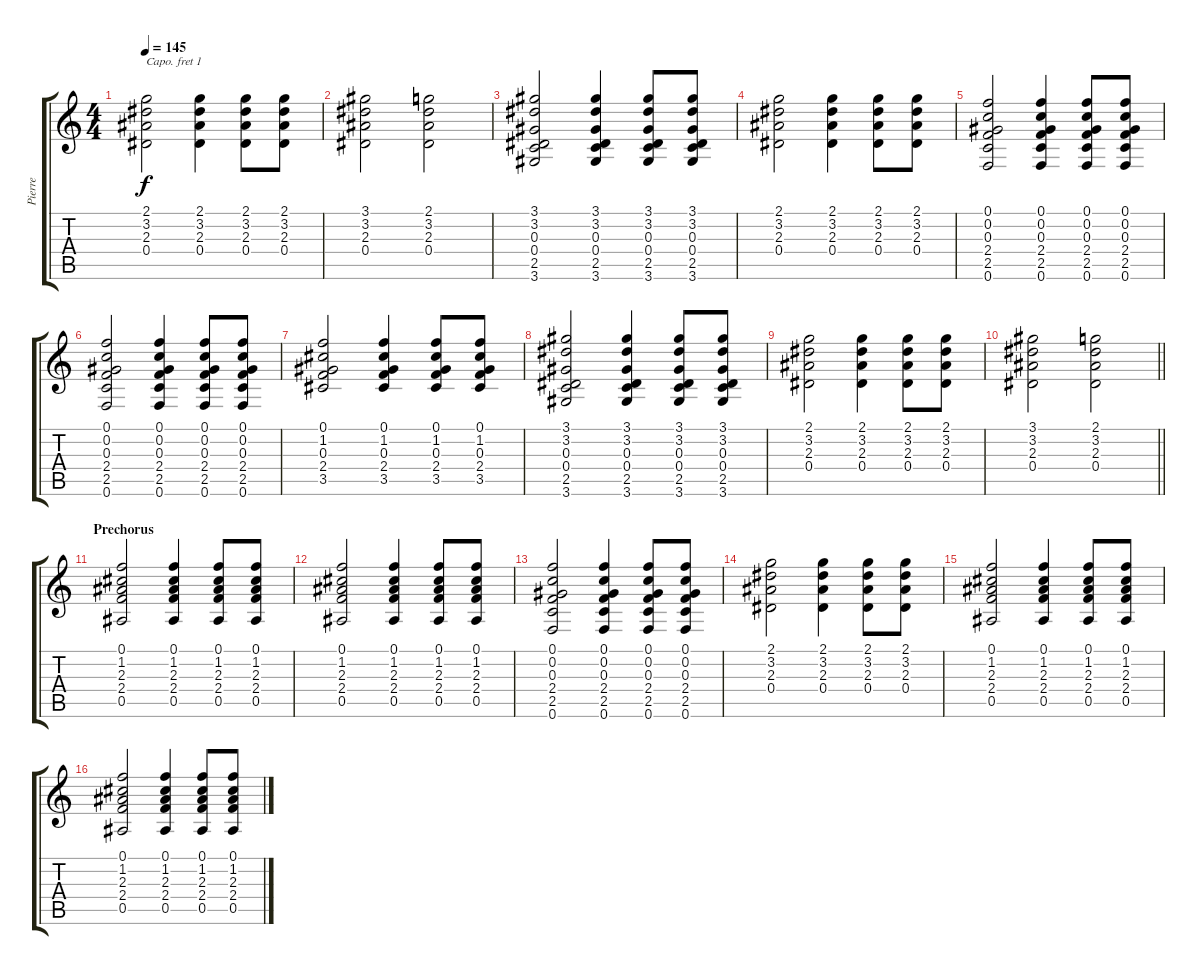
\track ("Pierre" "Pierre") {instrument acousticguitarsteel}
\staff {score tabs}
\capo 1
\tuning (E4 B3 G3 D3 A2 E2) {hide}
\ts (4 4)
\tempo 145
\clef g2
\ks c
(2.1 3.2 2.3 0.4).2{dy f} (2.1 3.2 2.3 0.4).4 (2.1 3.2 2.3 0.4).8 (2.1 3.2 2.3 0.4).8 |
(3.1 3.2 2.3 0.4).2 (2.1 3.2 2.3 0.4).2 |
(3.1 3.2 0.3 0.4 2.5 3.6).2 (3.1 3.2 0.3 0.4 2.5 3.6).4 (3.1 3.2 0.3 0.4 2.5 3.6).8 (3.1 3.2 0.3 0.4 2.5 3.6).8 |
(2.1 3.2 2.3 0.4).2 (2.1 3.2 2.3 0.4).4 (2.1 3.2 2.3 0.4).8 (2.1 3.2 2.3 0.4).8 |
(0.1 0.2 0.3 2.4 2.5 0.6).2 (0.1 0.2 0.3 2.4 2.5 0.6).4 (0.1 0.2 0.3 2.4 2.5 0.6).8 (0.1 0.2 0.3 2.4 2.5 0.6).8 |
(0.1 0.2 0.3 2.4 2.5 0.6).2 (0.1 0.2 0.3 2.4 2.5 0.6).4 (0.1 0.2 0.3 2.4 2.5 0.6).8 (0.1 0.2 0.3 2.4 2.5 0.6).8 |
(0.1 1.2 0.3 2.4 3.5).2 (0.1 1.2 0.3 2.4 3.5).4 (0.1 1.2 0.3 2.4 3.5).8 (0.1 1.2 0.3 2.4 3.5).8 |
(3.1 3.2 0.3 0.4 2.5 3.6).2 (3.1 3.2 0.3 0.4 2.5 3.6).4 (3.1 3.2 0.3 0.4 2.5 3.6).8 (3.1 3.2 0.3 0.4 2.5 3.6).8 |
(2.1 3.2 2.3 0.4).2 (2.1 3.2 2.3 0.4).4 (2.1 3.2 2.3 0.4).8 (2.1 3.2 2.3 0.4).8 |
\barLineRight lightlight
(3.1 3.2 2.3 0.4).2 (2.1 3.2 2.3 0.4).2 |
\section ("" "Prechorus")
(0.1 1.2 2.3 2.4 0.5).2 (0.1 1.2 2.3 2.4 0.5).4 (0.1 1.2 2.3 2.4 0.5).8 (0.1 1.2 2.3 2.4 0.5).8 |
(0.1 1.2 2.3 2.4 0.5).2 (0.1 1.2 2.3 2.4 0.5).4 (0.1 1.2 2.3 2.4 0.5).8 (0.1 1.2 2.3 2.4 0.5).8 |
(0.1 0.2 0.3 2.4 2.5 0.6).2 (0.1 0.2 0.3 2.4 2.5 0.6).4 (0.1 0.2 0.3 2.4 2.5 0.6).8 (0.1 0.2 0.3 2.4 2.5 0.6).8 |
(2.1 3.2 2.3 0.4).2 (2.1 3.2 2.3 0.4).4 (2.1 3.2 2.3 0.4).8 (2.1 3.2 2.3 0.4).8 |
(0.1 1.2 2.3 2.4 0.5).2 (0.1 1.2 2.3 2.4 0.5).4 (0.1 1.2 2.3 2.4 0.5).8 (0.1 1.2 2.3 2.4 0.5).8 |
(0.1 1.2 2.3 2.4 0.5).2 (0.1 1.2 2.3 2.4 0.5).4 (0.1 1.2 2.3 2.4 0.5).8 (0.1 1.2 2.3 2.4 0.5).8
